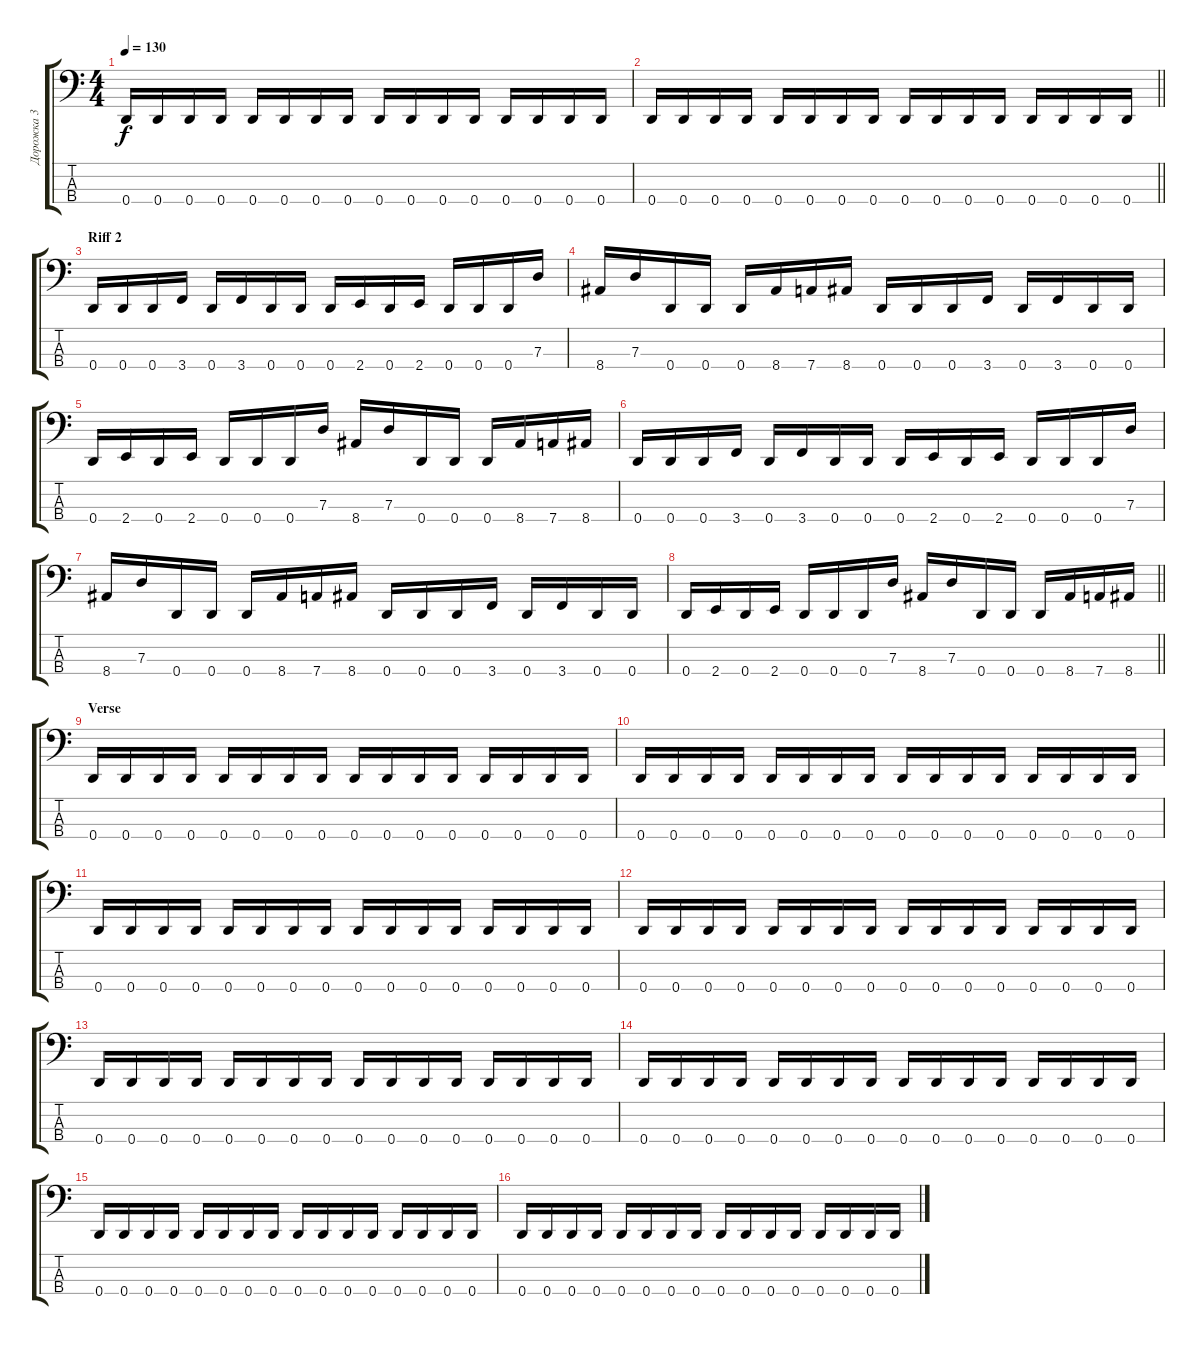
\track ("Дорожка 3" "Дорожка 3") {instrument electricbassfinger}
\staff {score tabs}
\tuning (F2 C2 G1 D1) {hide}
\ts (4 4)
\tempo 130
\clef f4
\ks c
0.4.16{dy f} 0.4.16 0.4.16 0.4.16 0.4.16 0.4.16 0.4.16 0.4.16 0.4.16 0.4.16 0.4.16 0.4.16 0.4.16 0.4.16 0.4.16 0.4.16 |
\barLineRight lightlight
0.4.16 0.4.16 0.4.16 0.4.16 0.4.16 0.4.16 0.4.16 0.4.16 0.4.16 0.4.16 0.4.16 0.4.16 0.4.16 0.4.16 0.4.16 0.4.16 |
\section ("" "Riff 2")
0.4.16 0.4.16 0.4.16 3.4.16 0.4.16 3.4.16 0.4.16 0.4.16 0.4.16 2.4.16 0.4.16 2.4.16 0.4.16 0.4.16 0.4.16 7.3.16 |
8.4.16 7.3.16 0.4.16 0.4.16 0.4.16 8.4.16 7.4.16 8.4.16 0.4.16 0.4.16 0.4.16 3.4.16 0.4.16 3.4.16 0.4.16 0.4.16 |
0.4.16 2.4.16 0.4.16 2.4.16 0.4.16 0.4.16 0.4.16 7.3.16 8.4.16 7.3.16 0.4.16 0.4.16 0.4.16 8.4.16 7.4.16 8.4.16 |
0.4.16 0.4.16 0.4.16 3.4.16 0.4.16 3.4.16 0.4.16 0.4.16 0.4.16 2.4.16 0.4.16 2.4.16 0.4.16 0.4.16 0.4.16 7.3.16 |
8.4.16 7.3.16 0.4.16 0.4.16 0.4.16 8.4.16 7.4.16 8.4.16 0.4.16 0.4.16 0.4.16 3.4.16 0.4.16 3.4.16 0.4.16 0.4.16 |
\barLineRight lightlight
0.4.16 2.4.16 0.4.16 2.4.16 0.4.16 0.4.16 0.4.16 7.3.16 8.4.16 7.3.16 0.4.16 0.4.16 0.4.16 8.4.16 7.4.16 8.4.16 |
\section ("" "Verse")
0.4.16{volume 16} 0.4.16 0.4.16 0.4.16 0.4.16 0.4.16 0.4.16 0.4.16 0.4.16 0.4.16 0.4.16 0.4.16 0.4.16 0.4.16 0.4.16 0.4.16 |
0.4.16 0.4.16 0.4.16 0.4.16 0.4.16 0.4.16 0.4.16 0.4.16 0.4.16 0.4.16 0.4.16 0.4.16 0.4.16 0.4.16 0.4.16 0.4.16 |
0.4.16 0.4.16 0.4.16 0.4.16 0.4.16 0.4.16 0.4.16 0.4.16 0.4.16 0.4.16 0.4.16 0.4.16 0.4.16 0.4.16 0.4.16 0.4.16 |
0.4.16 0.4.16 0.4.16 0.4.16 0.4.16 0.4.16 0.4.16 0.4.16 0.4.16 0.4.16 0.4.16 0.4.16 0.4.16 0.4.16 0.4.16 0.4.16 |
0.4.16 0.4.16 0.4.16 0.4.16 0.4.16 0.4.16 0.4.16 0.4.16 0.4.16 0.4.16 0.4.16 0.4.16 0.4.16 0.4.16 0.4.16 0.4.16 |
0.4.16 0.4.16 0.4.16 0.4.16 0.4.16 0.4.16 0.4.16 0.4.16 0.4.16 0.4.16 0.4.16 0.4.16 0.4.16 0.4.16 0.4.16 0.4.16 |
0.4.16 0.4.16 0.4.16 0.4.16 0.4.16 0.4.16 0.4.16 0.4.16 0.4.16 0.4.16 0.4.16 0.4.16 0.4.16 0.4.16 0.4.16 0.4.16 |
0.4.16 0.4.16 0.4.16 0.4.16 0.4.16 0.4.16 0.4.16 0.4.16 0.4.16 0.4.16 0.4.16 0.4.16 0.4.16 0.4.16 0.4.16 0.4.16
